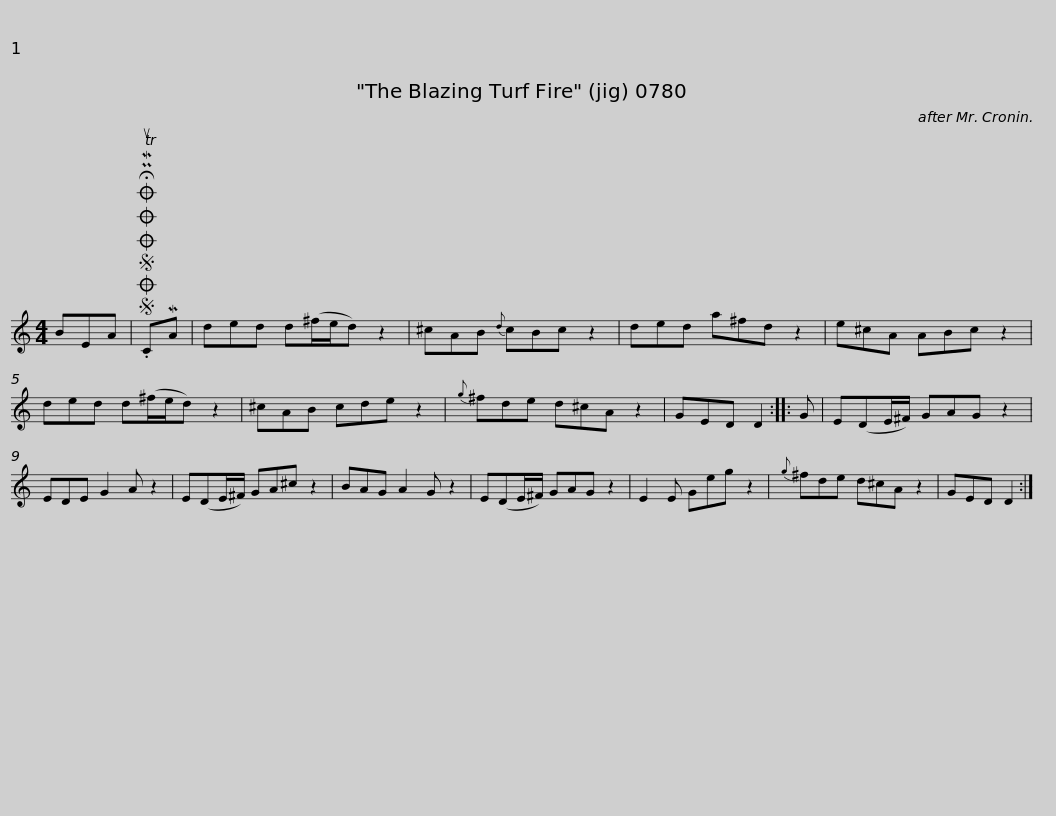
X:1
L:1/8
M:4/4
I:linebreak $
K:C
V:1 treble
V:1
 BEA |SOSOOO .!fermata!PMTuCMA | ded d(^f/e/d) z2 | ^cAB{d} cBc z2 | ded a^fd z2 | %5
 e^cA ABc z2 | ded d(^f/e/d) z2 |$ ^cAB cde z2 |{g} ^fde d^cA z2 | GED D2 :: %10
 G | E(DE/^F/) GAG z2 | EDE G2 A z2 | E(DE/^F/) GA^c z2 |$ BAG A2 G z2 | %15
 E(DE/^F/) GAG z2 | E2 E Geg z2 |{g} ^fde d^cA z2 | GED D2 :| %19
